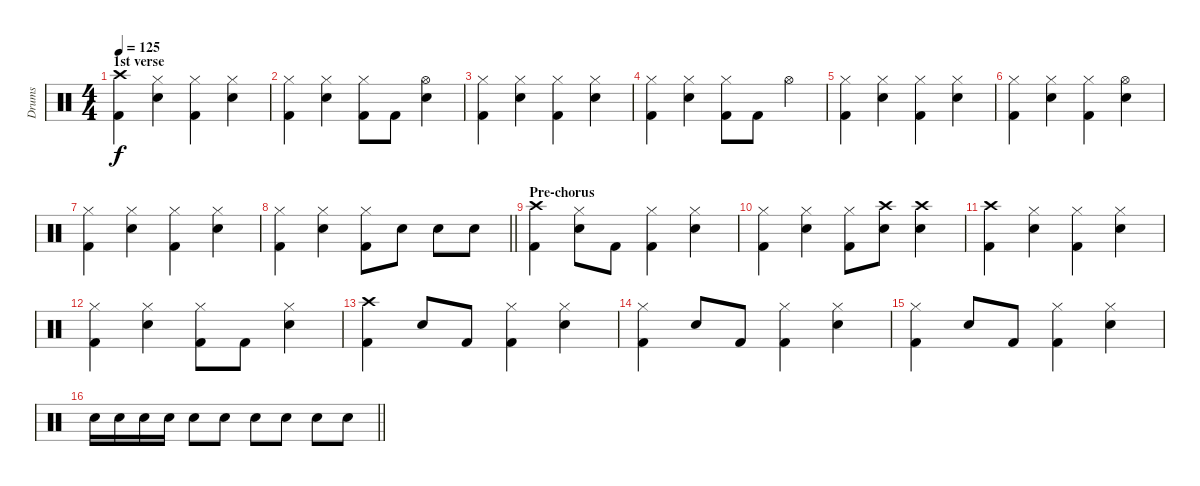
\track ("Drums" "Drums") {instrument percussion}
\staff {score}
\articulation defaults
\ts (4 4)
\section ("" "1st verse")
\tempo 125
\clef neutral
\ks c
("Crash high (hit)" "Kick (hit) 2").4{dy f} ("Hi-Hat (closed)" "Electric Snare (hit)").4 ("Hi-Hat (closed)" "Kick (hit) 2").4 ("Hi-Hat (closed)" "Electric Snare (hit)").4 |
("Hi-Hat (closed)" "Kick (hit) 2").4 ("Hi-Hat (closed)" "Electric Snare (hit)").4 ("Hi-Hat (closed)" "Kick (hit) 2").8 "Kick (hit) 2".8 ("Hi-Hat (open)" "Electric Snare (hit)").4 |
("Hi-Hat (closed)" "Kick (hit) 2").4 ("Hi-Hat (closed)" "Electric Snare (hit)").4 ("Hi-Hat (closed)" "Kick (hit) 2").4 ("Hi-Hat (closed)" "Electric Snare (hit)").4 |
("Hi-Hat (closed)" "Kick (hit) 2").4 ("Hi-Hat (closed)" "Electric Snare (hit)").4 ("Hi-Hat (closed)" "Kick (hit) 2").8 "Kick (hit) 2".8 "Hi-Hat (open)".4 |
("Hi-Hat (closed)" "Kick (hit) 2").4 ("Hi-Hat (closed)" "Electric Snare (hit)").4 ("Hi-Hat (closed)" "Kick (hit) 2").4 ("Hi-Hat (closed)" "Electric Snare (hit)").4 |
("Hi-Hat (closed)" "Kick (hit) 2").4 ("Hi-Hat (closed)" "Electric Snare (hit)").4 ("Hi-Hat (closed)" "Kick (hit) 2").4 ("Hi-Hat (open)" "Electric Snare (hit)").4 |
("Hi-Hat (closed)" "Kick (hit) 2").4 ("Hi-Hat (closed)" "Electric Snare (hit)").4 ("Hi-Hat (closed)" "Kick (hit) 2").4 ("Hi-Hat (closed)" "Electric Snare (hit)").4 |
\barLineRight lightlight
("Hi-Hat (closed)" "Kick (hit) 2").4 ("Hi-Hat (closed)" "Electric Snare (hit)").4 ("Hi-Hat (closed)" "Kick (hit) 2").8 "Electric Snare (hit)".8 "Electric Snare (hit)".8 "Electric Snare (hit)".8 |
\section ("" "Pre-chorus")
("Crash high (hit)" "Kick (hit) 2").4 ("Hi-Hat (closed)" "Electric Snare (hit)").8 "Kick (hit) 2".8 ("Hi-Hat (closed)" "Kick (hit) 2").4 ("Hi-Hat (closed)" "Electric Snare (hit)").4 |
("Hi-Hat (closed)" "Kick (hit) 2").4 ("Hi-Hat (closed)" "Electric Snare (hit)").4 ("Hi-Hat (closed)" "Kick (hit) 2").8 ("Crash high (hit)" "Electric Snare (hit)").8 ("Crash high (hit)" "Electric Snare (hit)").4 |
("Crash high (hit)" "Kick (hit) 2").4 ("Hi-Hat (closed)" "Electric Snare (hit)").4 ("Hi-Hat (closed)" "Kick (hit) 2").4 ("Hi-Hat (closed)" "Electric Snare (hit)").4 |
("Hi-Hat (closed)" "Kick (hit) 2").4 ("Hi-Hat (closed)" "Electric Snare (hit)").4 ("Hi-Hat (closed)" "Kick (hit) 2").8 "Kick (hit) 2".8 ("Hi-Hat (closed)" "Electric Snare (hit)").4 |
("Crash high (hit)" "Kick (hit) 2").4 "Electric Snare (hit)".8 "Kick (hit) 2".8 ("Hi-Hat (closed)" "Kick (hit) 2").4 ("Hi-Hat (closed)" "Electric Snare (hit)").4 |
("Hi-Hat (closed)" "Kick (hit) 2").4 "Electric Snare (hit)".8 "Kick (hit) 2".8 ("Hi-Hat (closed)" "Kick (hit) 2").4 ("Hi-Hat (closed)" "Electric Snare (hit)").4 |
("Hi-Hat (closed)" "Kick (hit) 2").4 "Electric Snare (hit)".8 "Kick (hit) 2".8 ("Hi-Hat (closed)" "Kick (hit) 2").4 ("Hi-Hat (closed)" "Electric Snare (hit)").4 |
\barLineRight lightlight "Electric Snare (hit)".16 "Electric Snare (hit)".16 "Electric Snare (hit)".16 "Electric Snare (hit)".16 "Electric Snare (hit)".8 "Electric Snare (hit)".8 "Electric Snare (hit)".8 "Electric Snare (hit)".8 "Electric Snare (hit)".8 "Electric Snare (hit)".8
